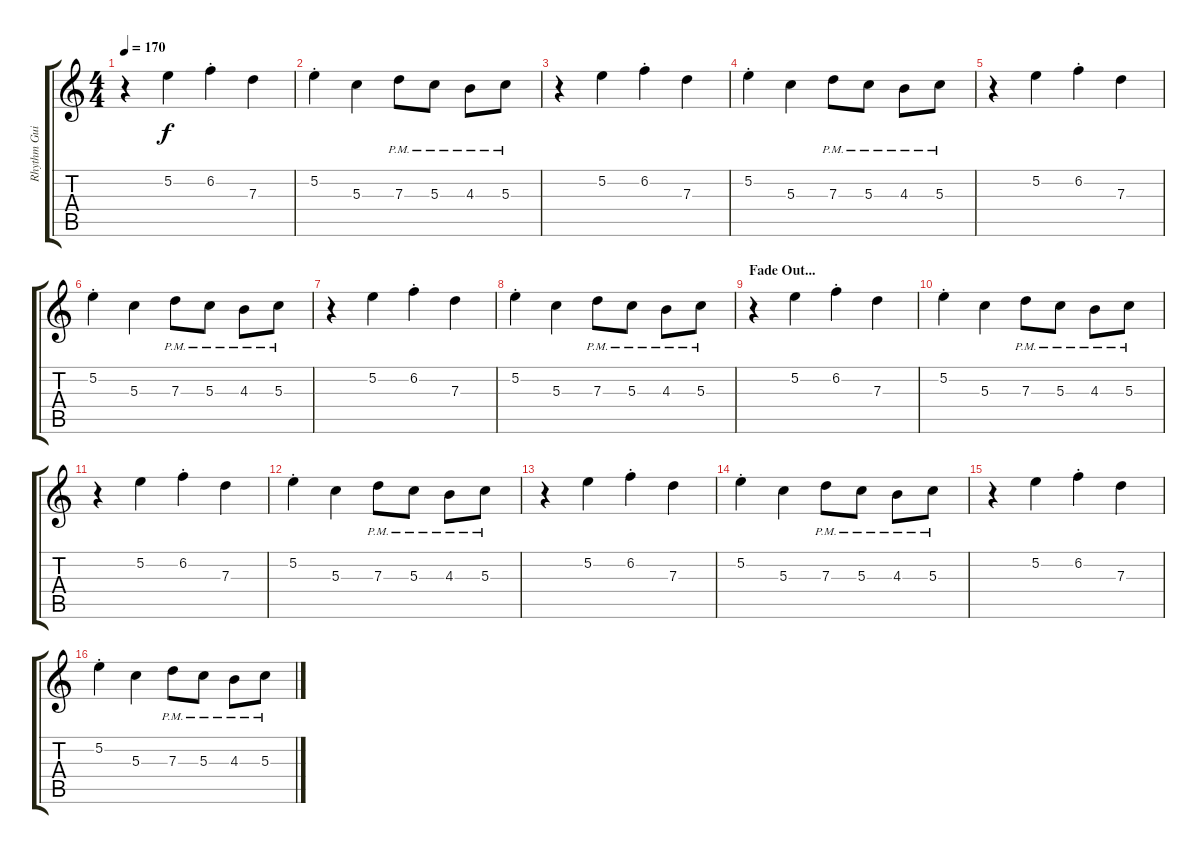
\track ("Rhythm Guitar 2" "Rhythm Gui") {instrument distortionguitar}
\staff {score tabs}
\tuning (E4 B3 G3 D3 A2 E2) {hide}
\ts (4 4)
\tempo 170
\clef g2
\ks c
r.4{dy f} 5.2.4 6.2{st}.4 7.3.4 |
5.2{st}.4 5.3.4 7.3{pm}.8 5.3{pm}.8 4.3{pm}.8 5.3{pm}.8 |
r.4 5.2.4 6.2{st}.4 7.3.4 |
5.2{st}.4 5.3.4 7.3{pm}.8 5.3{pm}.8 4.3{pm}.8 5.3{pm}.8 |
r.4 5.2.4 6.2{st}.4 7.3.4 |
5.2{st}.4 5.3.4 7.3{pm}.8 5.3{pm}.8 4.3{pm}.8 5.3{pm}.8 |
r.4 5.2.4 6.2{st}.4 7.3.4 |
5.2{st}.4 5.3.4 7.3{pm}.8 5.3{pm}.8 4.3{pm}.8 5.3{pm}.8 |
\section ("" "Fade Out...")
r.4 5.2.4 6.2{st}.4 7.3.4 |
5.2{st}.4 5.3.4 7.3{pm}.8 5.3{pm}.8 4.3{pm}.8 5.3{pm}.8 |
r.4 5.2.4 6.2{st}.4 7.3.4 |
5.2{st}.4 5.3.4 7.3{pm}.8 5.3{pm}.8 4.3{pm}.8 5.3{pm}.8 |
r.4 5.2.4 6.2{st}.4 7.3.4 |
5.2{st}.4 5.3.4 7.3{pm}.8 5.3{pm}.8 4.3{pm}.8 5.3{pm}.8 |
r.4 5.2.4 6.2{st}.4 7.3.4 |
5.2{st}.4 5.3.4 7.3{pm}.8 5.3{pm}.8 4.3{pm}.8 5.3{pm}.8
